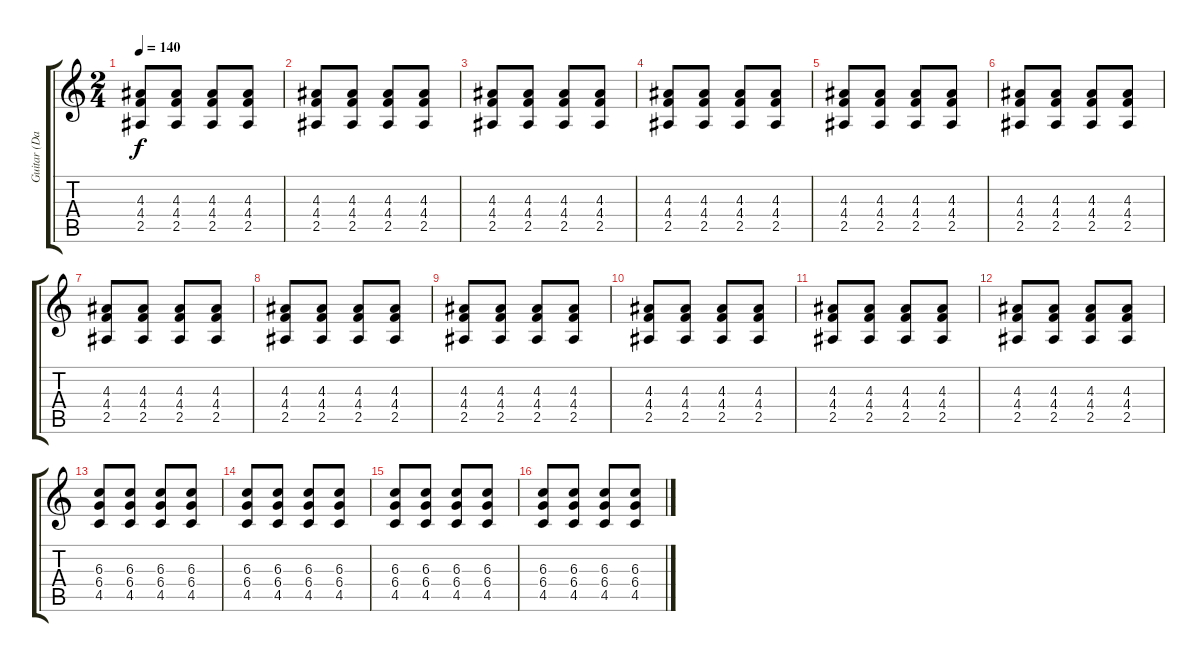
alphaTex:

\track ("Guitar (Dallas Green)" "Guitar (Da") {instrument distortionguitar}
\staff {score tabs}
\tuning (Eb4 Bb3 Gb3 Db3 Ab2 Eb2) {hide}
\ts (2 4)
\tempo 140
\clef g2
\ks c
(4.3 4.4 2.5).8{dy f} (4.3 4.4 2.5).8 (4.3 4.4 2.5).8 (4.3 4.4 2.5).8 |
(4.3 4.4 2.5).8 (4.3 4.4 2.5).8 (4.3 4.4 2.5).8 (4.3 4.4 2.5).8 |
(4.3 4.4 2.5).8 (4.3 4.4 2.5).8 (4.3 4.4 2.5).8 (4.3 4.4 2.5).8 |
(4.3 4.4 2.5).8 (4.3 4.4 2.5).8 (4.3 4.4 2.5).8 (4.3 4.4 2.5).8 |
(4.3 4.4 2.5).8 (4.3 4.4 2.5).8 (4.3 4.4 2.5).8 (4.3 4.4 2.5).8 |
(4.3 4.4 2.5).8 (4.3 4.4 2.5).8 (4.3 4.4 2.5).8 (4.3 4.4 2.5).8 |
(4.3 4.4 2.5).8 (4.3 4.4 2.5).8 (4.3 4.4 2.5).8 (4.3 4.4 2.5).8 |
(4.3 4.4 2.5).8 (4.3 4.4 2.5).8 (4.3 4.4 2.5).8 (4.3 4.4 2.5).8 |
(4.3 4.4 2.5).8 (4.3 4.4 2.5).8 (4.3 4.4 2.5).8 (4.3 4.4 2.5).8 |
(4.3 4.4 2.5).8 (4.3 4.4 2.5).8 (4.3 4.4 2.5).8 (4.3 4.4 2.5).8 |
(4.3 4.4 2.5).8 (4.3 4.4 2.5).8 (4.3 4.4 2.5).8 (4.3 4.4 2.5).8 |
(4.3 4.4 2.5).8 (4.3 4.4 2.5).8 (4.3 4.4 2.5).8 (4.3 4.4 2.5).8 |
(6.3 6.4 4.5).8 (6.3 6.4 4.5).8 (6.3 6.4 4.5).8 (6.3 6.4 4.5).8 |
(6.3 6.4 4.5).8 (6.3 6.4 4.5).8 (6.3 6.4 4.5).8 (6.3 6.4 4.5).8 |
(6.3 6.4 4.5).8 (6.3 6.4 4.5).8 (6.3 6.4 4.5).8 (6.3 6.4 4.5).8 |
(6.3 6.4 4.5).8 (6.3 6.4 4.5).8 (6.3 6.4 4.5).8 (6.3 6.4 4.5).8
